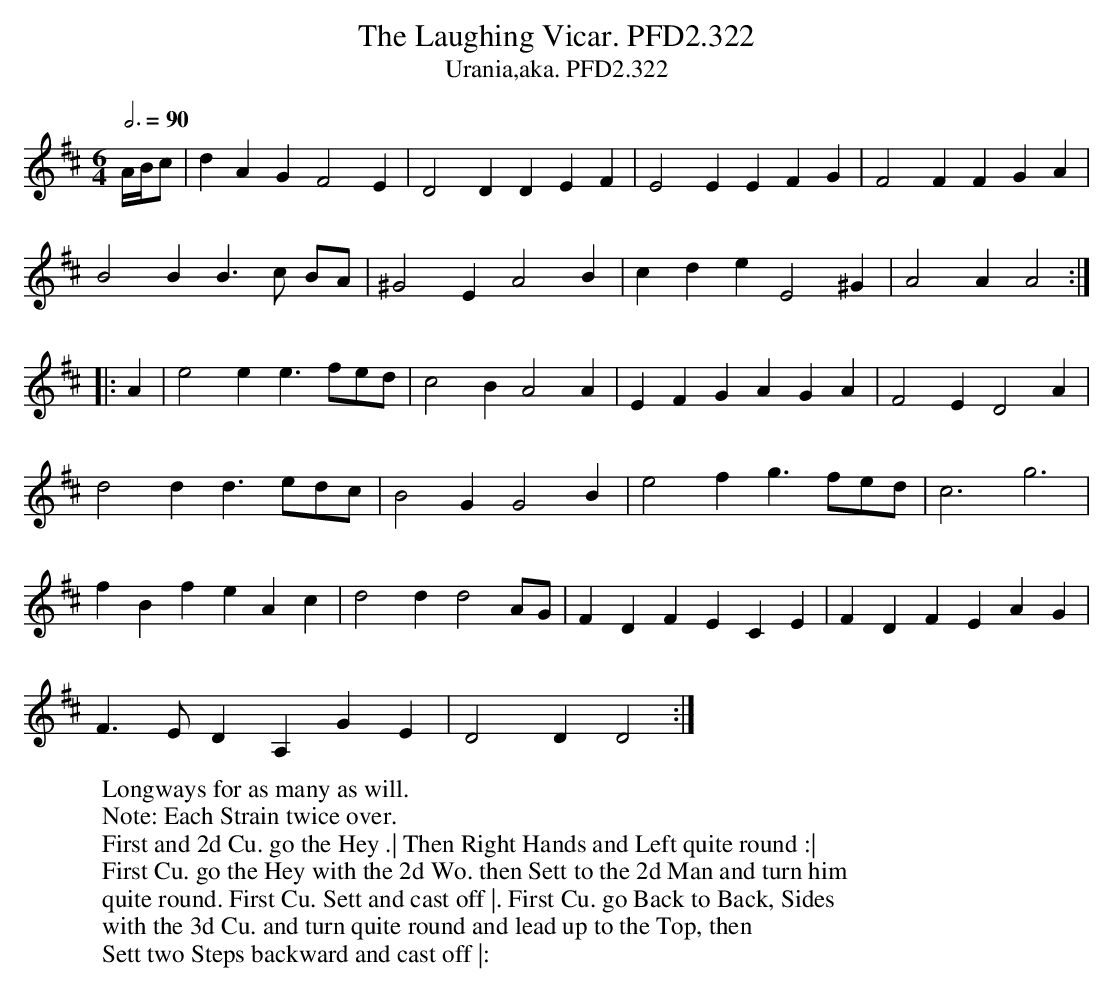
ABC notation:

X:1
T:Laughing Vicar. PFD2.322, The
T:Urania,aka. PFD2.322
M:6/4
L:1/4
W:Longways for as many as will.
W:Note: Each Strain twice over.
W:First and 2d Cu. go the Hey .| Then Right Hands and Left quite round :|
W:First Cu. go the Hey with the 2d Wo. then Sett to the 2d Man and turn him
W:quite round. First Cu. Sett and cast off |. First Cu. go Back to Back, Sides
W:with the 3d Cu. and turn quite round and lead up to the Top, then
W:Sett two Steps backward and cast off |:
Q:3/4=90
K:D
A//B//c/ | dAG F2E | D2D DEF | E2E EFG | F2F FGA |
B2B B>c B/A/ | ^G2E A2B | cde E2^G | A2A A2 :|
|: A | e2e e>fe/d/ | c2B A2A | EFG AGA | F2E D2A |
d2d d>ed/c/ | B2G G2B | e2f g>fe/d/ | c3 g3 |
fBf eAc | d2d d2A/G/ | FDF ECE | FDF EAG |
F>ED A,GE | D2D D2 :|
